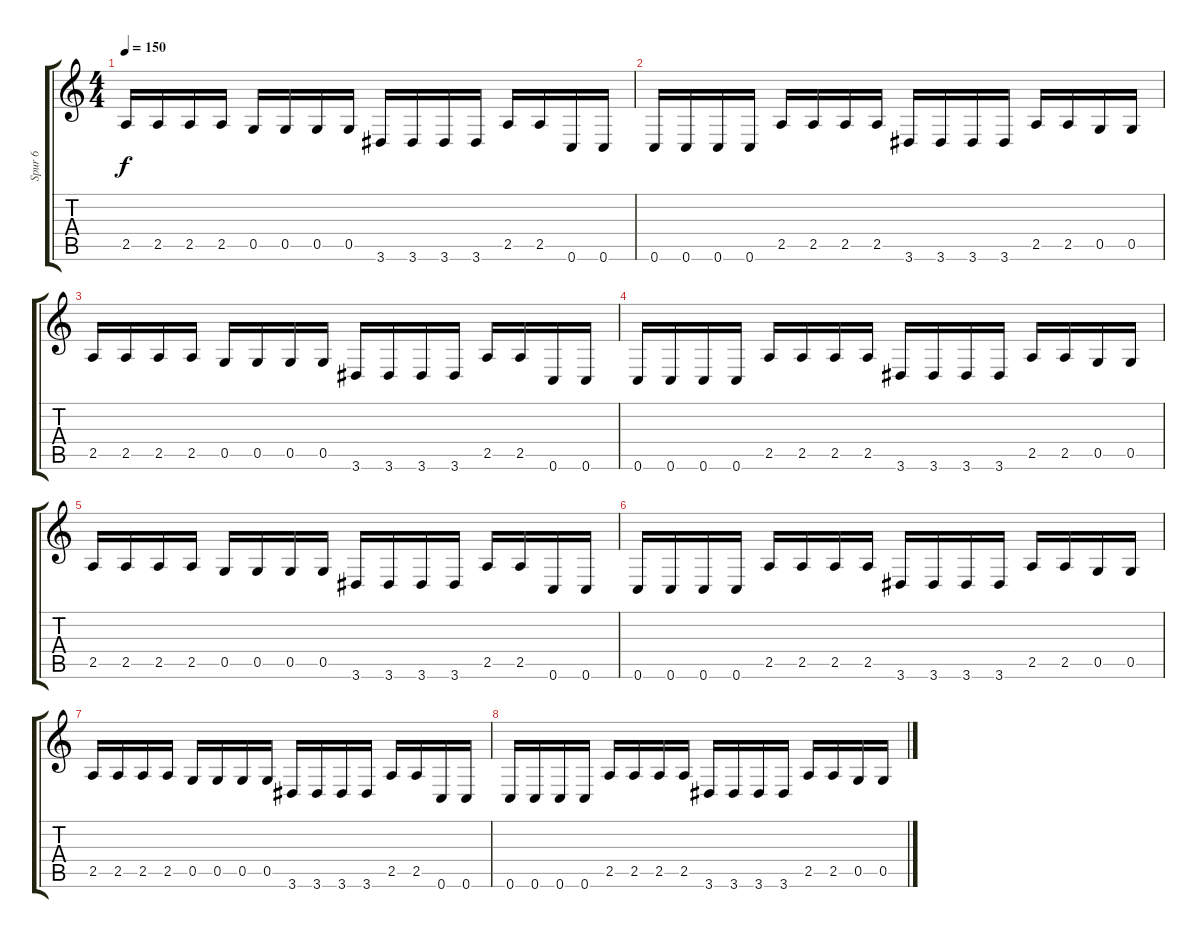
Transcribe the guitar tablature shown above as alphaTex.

\track ("Spur 6" "Spur 6") {instrument distortionguitar}
\staff {score tabs}
\tuning (D4 A3 F3 C3 G2 C2) {hide}
\ts (4 4)
\tempo 150
\clef g2
\ks c
2.5.16{dy f} 2.5.16 2.5.16 2.5.16 0.5.16 0.5.16 0.5.16 0.5.16 3.6.16 3.6.16 3.6.16 3.6.16 2.5.16 2.5.16 0.6.16 0.6.16 |
0.6.16 0.6.16 0.6.16 0.6.16 2.5.16 2.5.16 2.5.16 2.5.16 3.6.16 3.6.16 3.6.16 3.6.16 2.5.16 2.5.16 0.5.16 0.5.16 |
2.5.16 2.5.16 2.5.16 2.5.16 0.5.16 0.5.16 0.5.16 0.5.16 3.6.16 3.6.16 3.6.16 3.6.16 2.5.16 2.5.16 0.6.16 0.6.16 |
0.6.16 0.6.16 0.6.16 0.6.16 2.5.16 2.5.16 2.5.16 2.5.16 3.6.16 3.6.16 3.6.16 3.6.16 2.5.16 2.5.16 0.5.16 0.5.16 |
2.5.16 2.5.16 2.5.16 2.5.16 0.5.16 0.5.16 0.5.16 0.5.16 3.6.16 3.6.16 3.6.16 3.6.16 2.5.16 2.5.16 0.6.16 0.6.16 |
0.6.16 0.6.16 0.6.16 0.6.16 2.5.16 2.5.16 2.5.16 2.5.16 3.6.16 3.6.16 3.6.16 3.6.16 2.5.16 2.5.16 0.5.16 0.5.16 |
2.5.16 2.5.16 2.5.16 2.5.16 0.5.16 0.5.16 0.5.16 0.5.16 3.6.16 3.6.16 3.6.16 3.6.16 2.5.16 2.5.16 0.6.16 0.6.16 |
0.6.16 0.6.16 0.6.16 0.6.16 2.5.16 2.5.16 2.5.16 2.5.16 3.6.16 3.6.16 3.6.16 3.6.16 2.5.16 2.5.16 0.5.16 0.5.16
